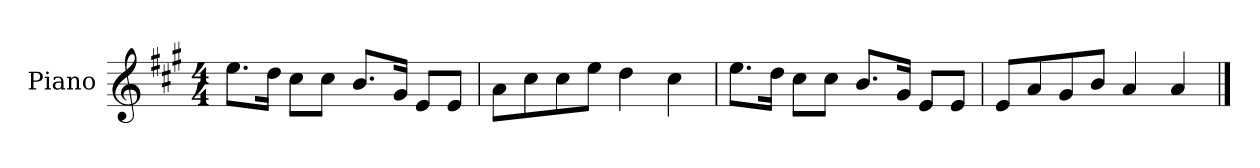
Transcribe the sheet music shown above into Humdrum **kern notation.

**kern
*part1
*staff1
*I"Piano
*I'P-no
*clefG2
*k[f#c#g#]
*M4/4
*MM90
=1
8.ee\L
16dd\Jk
8cc#\L
8cc#\J
8.b/L
16g#/Jk
8e/L
8e/J
=2
8a\L
8cc#\
8cc#\
8ee\J
4dd\
4cc#\
=3
8.ee\L
16dd\Jk
8cc#\L
8cc#\J
8.b/L
16g#/Jk
8e/L
8e/J
=4
8e/L
8a/
8g#/
8b/J
4a/
4a/
==
*-
